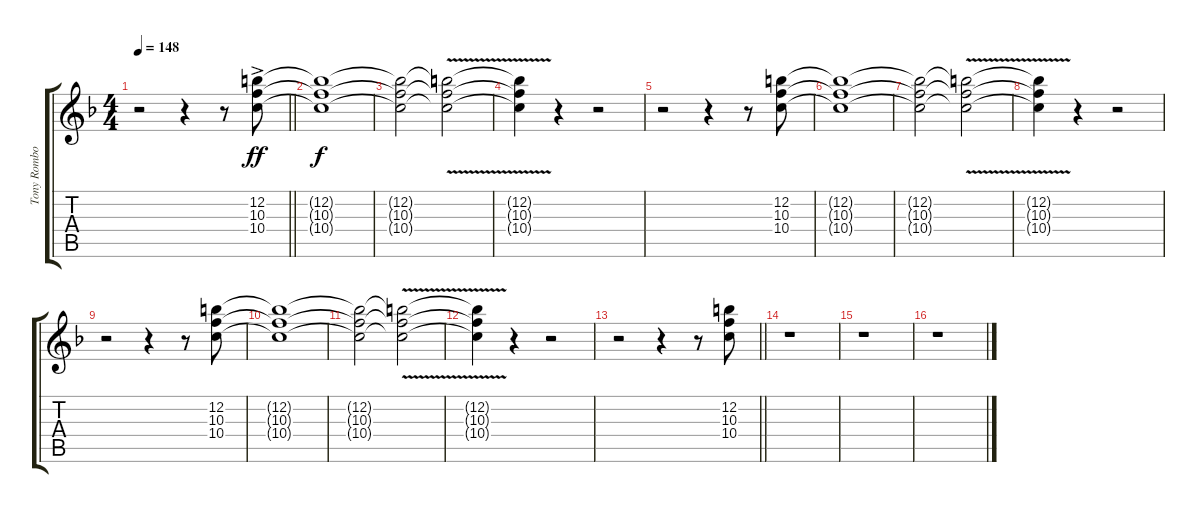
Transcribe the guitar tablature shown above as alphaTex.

\track ("Tony Rombola" "Tony Rombo") {instrument distortionguitar}
\staff {score tabs}
\tuning (E4 B3 G3 D3 A2 D2) {hide}
\ts (4 4)
\tempo 148
\clef g2
\barLineRight lightlight
\ks f
r.2{dy f} r.4 r.8 (12.2{ac} 10.3{ac} 10.4{ac}).8{dy ff} |
(12.2{t} 10.3{t} 10.4{t}).1{dy f} |
(12.2{t} 10.3{t} 10.4{t}).2 (12.2{v t} 10.3{v t} 10.4{v t}).2 |
(12.2{v t} 10.3{v t} 10.4{v t}).4 r.4 r.2 |
r.2 r.4 r.8 (12.2 10.3 10.4).8 |
(12.2{t} 10.3{t} 10.4{t}).1 |
(12.2{t} 10.3{t} 10.4{t}).2 (12.2{v t} 10.3{v t} 10.4{v t}).2 |
(12.2{v t} 10.3{v t} 10.4{v t}).4 r.4 r.2 |
r.2 r.4 r.8 (12.2 10.3 10.4).8 |
(12.2{t} 10.3{t} 10.4{t}).1 |
(12.2{t} 10.3{t} 10.4{t}).2 (12.2{v t} 10.3{v t} 10.4{v t}).2 |
(12.2{v t} 10.3{v t} 10.4{v t}).4 r.4 r.2 |
\barLineRight lightlight
r.2 r.4 r.8 (12.2 10.3 10.4).8 |
r.1 |
r.1 |
r.1
